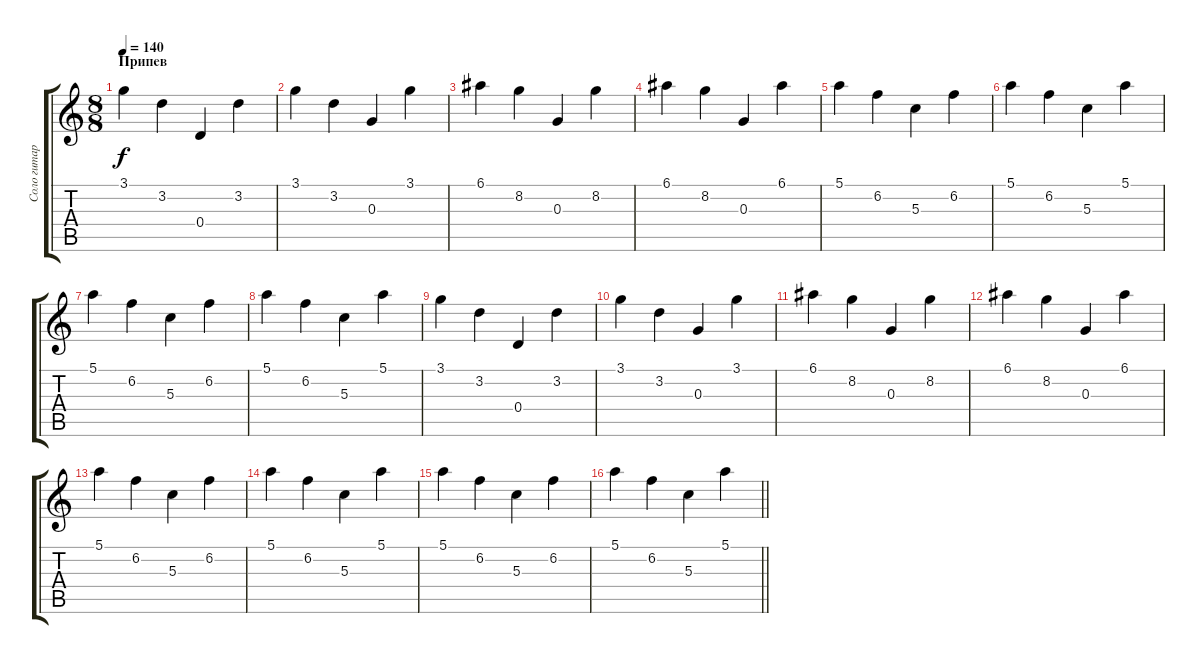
\track ("Соло гитара" "Соло гитар") {instrument acousticguitarnylon}
\staff {score tabs}
\tuning (E4 B3 G3 D3 A2 D2) {hide}
\ts (8 8)
\section ("" "Припев")
\tempo 140
\clef g2
\ks c
3.1.4{dy f} 3.2.4 0.4.4 3.2.4 |
3.1.4 3.2.4 0.3.4 3.1.4 |
6.1.4 8.2.4 0.3.4 8.2.4 |
6.1.4 8.2.4 0.3.4 6.1.4 |
5.1.4 6.2.4 5.3.4 6.2.4 |
5.1.4 6.2.4 5.3.4 5.1.4 |
5.1.4 6.2.4 5.3.4 6.2.4 |
5.1.4 6.2.4 5.3.4 5.1.4 |
3.1.4 3.2.4 0.4.4 3.2.4 |
3.1.4 3.2.4 0.3.4 3.1.4 |
6.1.4 8.2.4 0.3.4 8.2.4 |
6.1.4 8.2.4 0.3.4 6.1.4 |
5.1.4 6.2.4 5.3.4 6.2.4 |
5.1.4 6.2.4 5.3.4 5.1.4 |
5.1.4 6.2.4 5.3.4 6.2.4 |
\barLineRight lightlight
5.1.4 6.2.4 5.3.4 5.1.4
